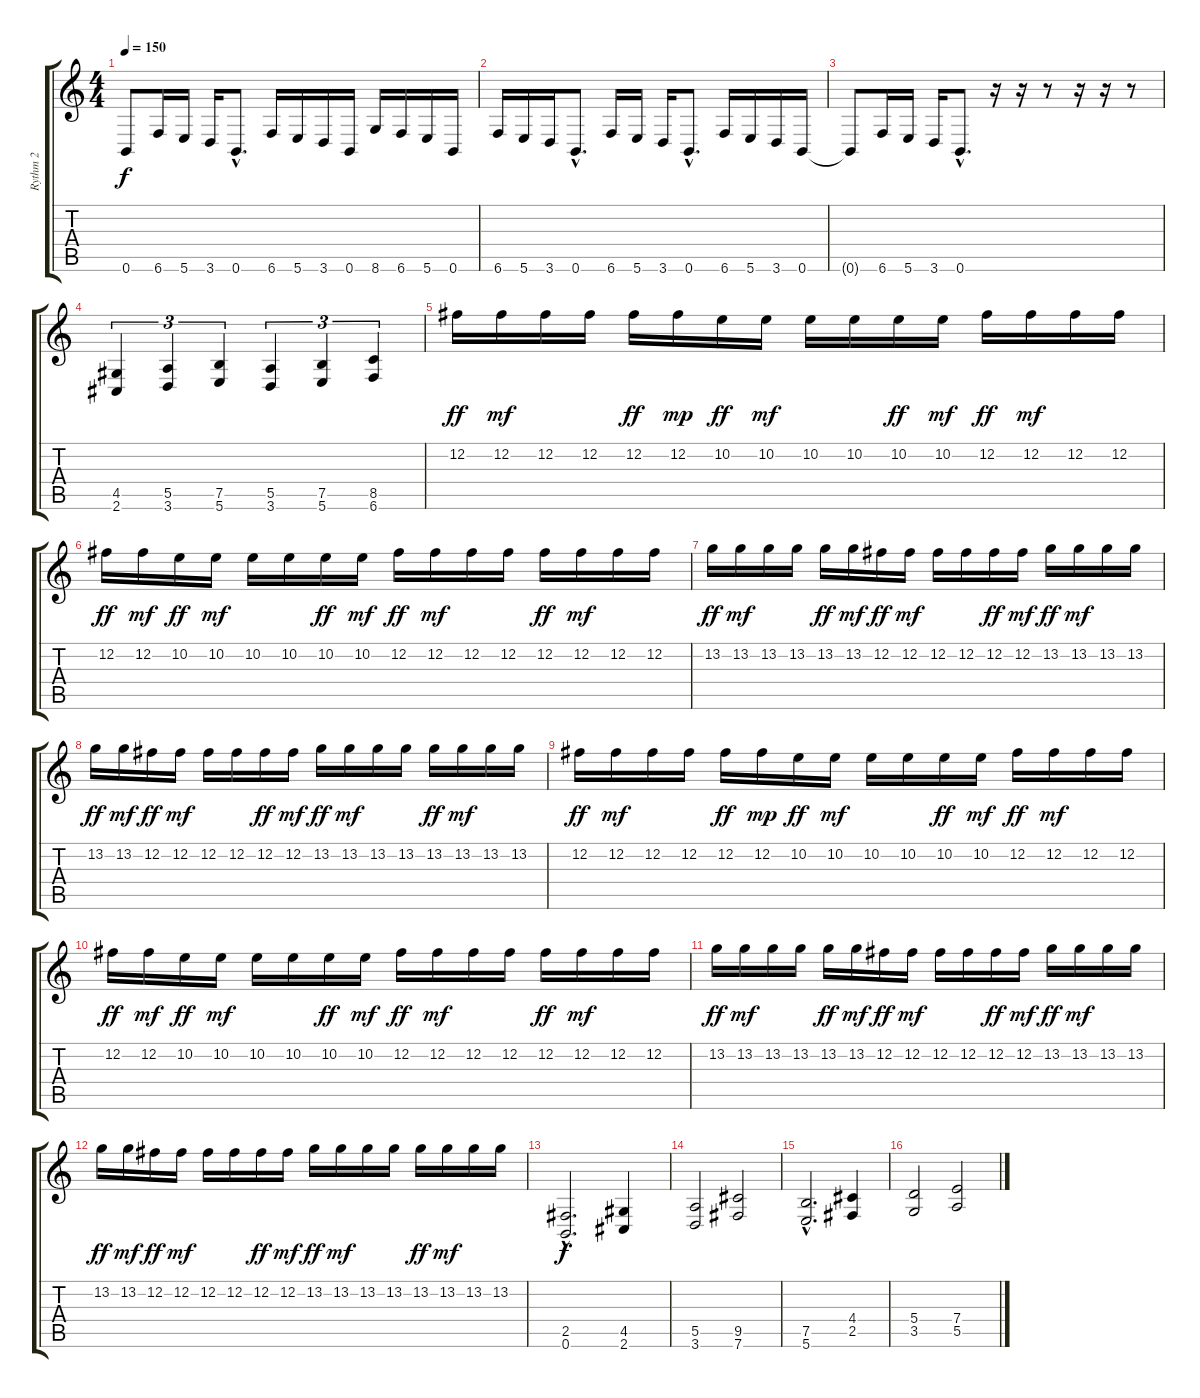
\track ("Rythm 2" "Rythm 2") {instrument distortionguitar}
\staff {score tabs}
\tuning (B3 Gb3 D3 A2 E2 B1) {hide}
\ts (4 4)
\tempo 150
\clef g2
\ks c
0.6{t}.8{dy f} 6.6.16 5.6.16 3.6.16 0.6{hac}.8{d} 6.6.16 5.6.16 3.6.16 0.6.16 8.6.16 6.6.16 5.6.16 0.6.16 |
6.6.16 5.6.16 3.6.16 0.6{hac}.8{d} 6.6.16 5.6.16 3.6.16 0.6{hac}.8{d} 6.6.16 5.6.16 3.6.16 0.6.16 |
0.6{t}.8 6.6.16 5.6.16 3.6.16 0.6{hac}.8{d} r.16 r.16 r.8 r.16 r.16 r.8 |
(4.5 2.6).4{tu (3 2)} (5.5 3.6).4{tu (3 2)} (7.5 5.6).4{tu (3 2)} (5.5 3.6).4{tu (3 2)} (7.5 5.6).4{tu (3 2)} (8.5 6.6).4{tu (3 2)} |
12.2.16{dy ff volume 10} 12.2.16{dy mf} 12.2.16 12.2.16 12.2.16{dy ff} 12.2.16{dy mp} 10.2.16{dy ff} 10.2.16{dy mf} 10.2.16 10.2.16 10.2.16{dy ff} 10.2.16{dy mf} 12.2.16{dy ff} 12.2.16{dy mf} 12.2.16 12.2.16 |
12.2.16{dy ff} 12.2.16{dy mf} 10.2.16{dy ff} 10.2.16{dy mf} 10.2.16 10.2.16 10.2.16{dy ff} 10.2.16{dy mf} 12.2.16{dy ff} 12.2.16{dy mf} 12.2.16 12.2.16 12.2.16{dy ff} 12.2.16{dy mf} 12.2.16 12.2.16 |
13.2.16{dy ff} 13.2.16{dy mf} 13.2.16 13.2.16 13.2.16{dy ff} 13.2.16{dy mf} 12.2.16{dy ff} 12.2.16{dy mf} 12.2.16 12.2.16 12.2.16{dy ff} 12.2.16{dy mf} 13.2.16{dy ff} 13.2.16{dy mf} 13.2.16 13.2.16 |
13.2.16{dy ff} 13.2.16{dy mf} 12.2.16{dy ff} 12.2.16{dy mf} 12.2.16 12.2.16 12.2.16{dy ff} 12.2.16{dy mf} 13.2.16{dy ff} 13.2.16{dy mf} 13.2.16 13.2.16 13.2.16{dy ff} 13.2.16{dy mf} 13.2.16 13.2.16 |
12.2.16{dy ff} 12.2.16{dy mf} 12.2.16 12.2.16 12.2.16{dy ff} 12.2.16{dy mp} 10.2.16{dy ff} 10.2.16{dy mf} 10.2.16 10.2.16 10.2.16{dy ff} 10.2.16{dy mf} 12.2.16{dy ff} 12.2.16{dy mf} 12.2.16 12.2.16 |
12.2.16{dy ff} 12.2.16{dy mf} 10.2.16{dy ff} 10.2.16{dy mf} 10.2.16 10.2.16 10.2.16{dy ff} 10.2.16{dy mf} 12.2.16{dy ff} 12.2.16{dy mf} 12.2.16 12.2.16 12.2.16{dy ff} 12.2.16{dy mf} 12.2.16 12.2.16 |
13.2.16{dy ff} 13.2.16{dy mf} 13.2.16 13.2.16 13.2.16{dy ff} 13.2.16{dy mf} 12.2.16{dy ff} 12.2.16{dy mf} 12.2.16 12.2.16 12.2.16{dy ff} 12.2.16{dy mf} 13.2.16{dy ff} 13.2.16{dy mf} 13.2.16 13.2.16 |
13.2.16{dy ff} 13.2.16{dy mf} 12.2.16{dy ff} 12.2.16{dy mf} 12.2.16 12.2.16 12.2.16{dy ff} 12.2.16{dy mf} 13.2.16{dy ff} 13.2.16{dy mf} 13.2.16 13.2.16 13.2.16{dy ff} 13.2.16{dy mf} 13.2.16 13.2.16 |
(2.5{hac} 0.6{hac}).2{d dy f volume 16} (4.5 2.6).4 |
(5.5 3.6).2 (9.5 7.6).2 |
(7.5{hac} 5.6{hac}).2{d} (4.4 2.5).4 |
(5.4 3.5).2 (7.4 5.5).2
